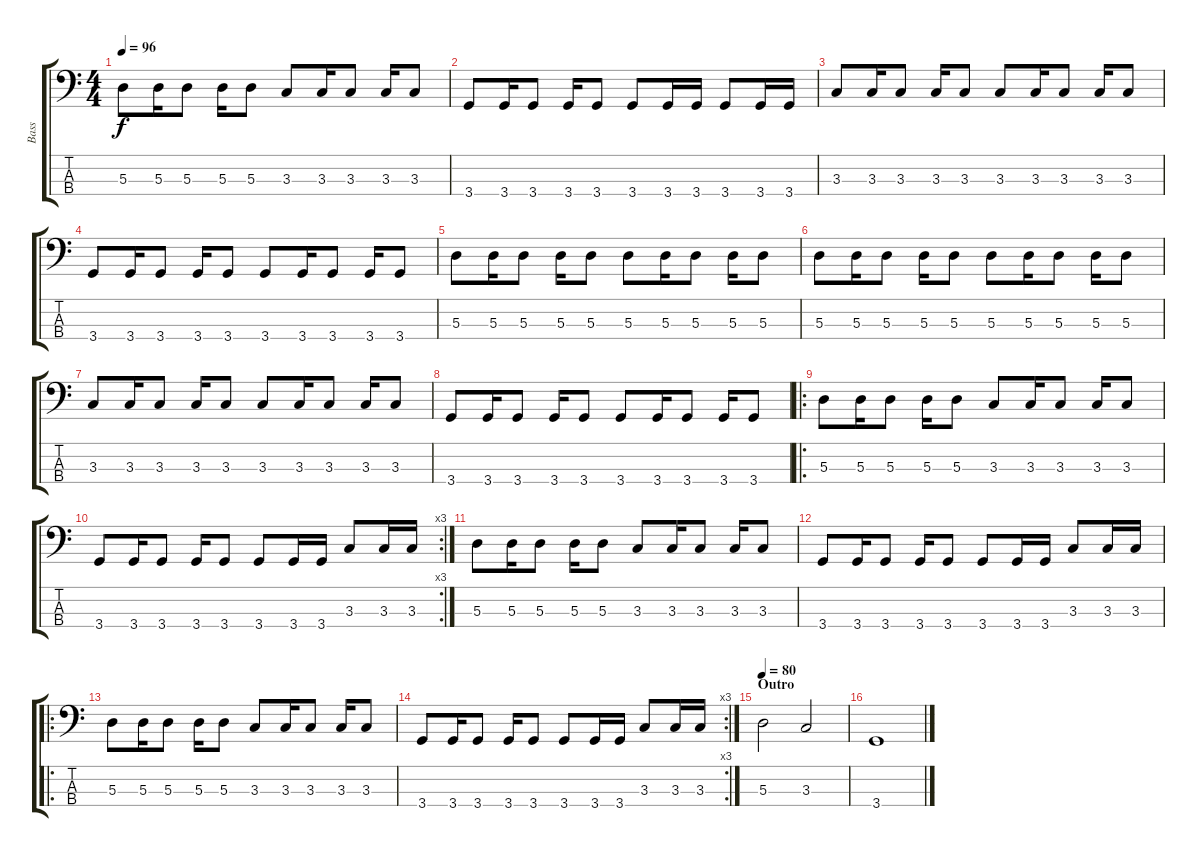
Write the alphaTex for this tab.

\track ("Bass" "Bass") {instrument electricbassfinger}
\staff {score tabs}
\tuning (G2 D2 A1 E1) {hide}
\ts (4 4)
\tempo 96
\clef f4
\ks c
5.3.8{dy f} 5.3.16 5.3.8 5.3.16 5.3.8 3.3.8 3.3.16 3.3.8 3.3.16 3.3.8 |
3.4.8 3.4.16 3.4.8 3.4.16 3.4.8 3.4.8 3.4.16 3.4.16 3.4.8 3.4.16 3.4.16 |
3.3.8 3.3.16 3.3.8 3.3.16 3.3.8 3.3.8 3.3.16 3.3.8 3.3.16 3.3.8 |
3.4.8 3.4.16 3.4.8 3.4.16 3.4.8 3.4.8 3.4.16 3.4.8 3.4.16 3.4.8 |
5.3.8 5.3.16 5.3.8 5.3.16 5.3.8 5.3.8 5.3.16 5.3.8 5.3.16 5.3.8 |
5.3.8 5.3.16 5.3.8 5.3.16 5.3.8 5.3.8 5.3.16 5.3.8 5.3.16 5.3.8 |
3.3.8 3.3.16 3.3.8 3.3.16 3.3.8 3.3.8 3.3.16 3.3.8 3.3.16 3.3.8 |
3.4.8 3.4.16 3.4.8 3.4.16 3.4.8 3.4.8 3.4.16 3.4.8 3.4.16 3.4.8 |
\ro
5.3.8 5.3.16 5.3.8 5.3.16 5.3.8 3.3.8 3.3.16 3.3.8 3.3.16 3.3.8 |
\rc 3
3.4.8 3.4.16 3.4.8 3.4.16 3.4.8 3.4.8 3.4.16 3.4.16 3.3.8 3.3.16 3.3.16 |
5.3.8 5.3.16 5.3.8 5.3.16 5.3.8 3.3.8 3.3.16 3.3.8 3.3.16 3.3.8 |
3.4.8 3.4.16 3.4.8 3.4.16 3.4.8 3.4.8 3.4.16 3.4.16 3.3.8 3.3.16 3.3.16 |
\ro
5.3.8 5.3.16 5.3.8 5.3.16 5.3.8 3.3.8 3.3.16 3.3.8 3.3.16 3.3.8 |
\rc 3
3.4.8 3.4.16 3.4.8 3.4.16 3.4.8 3.4.8 3.4.16 3.4.16 3.3.8 3.3.16 3.3.16 |
\section ("" "Outro")
\tempo 80
5.3.2 3.3.2 |
3.4.1
